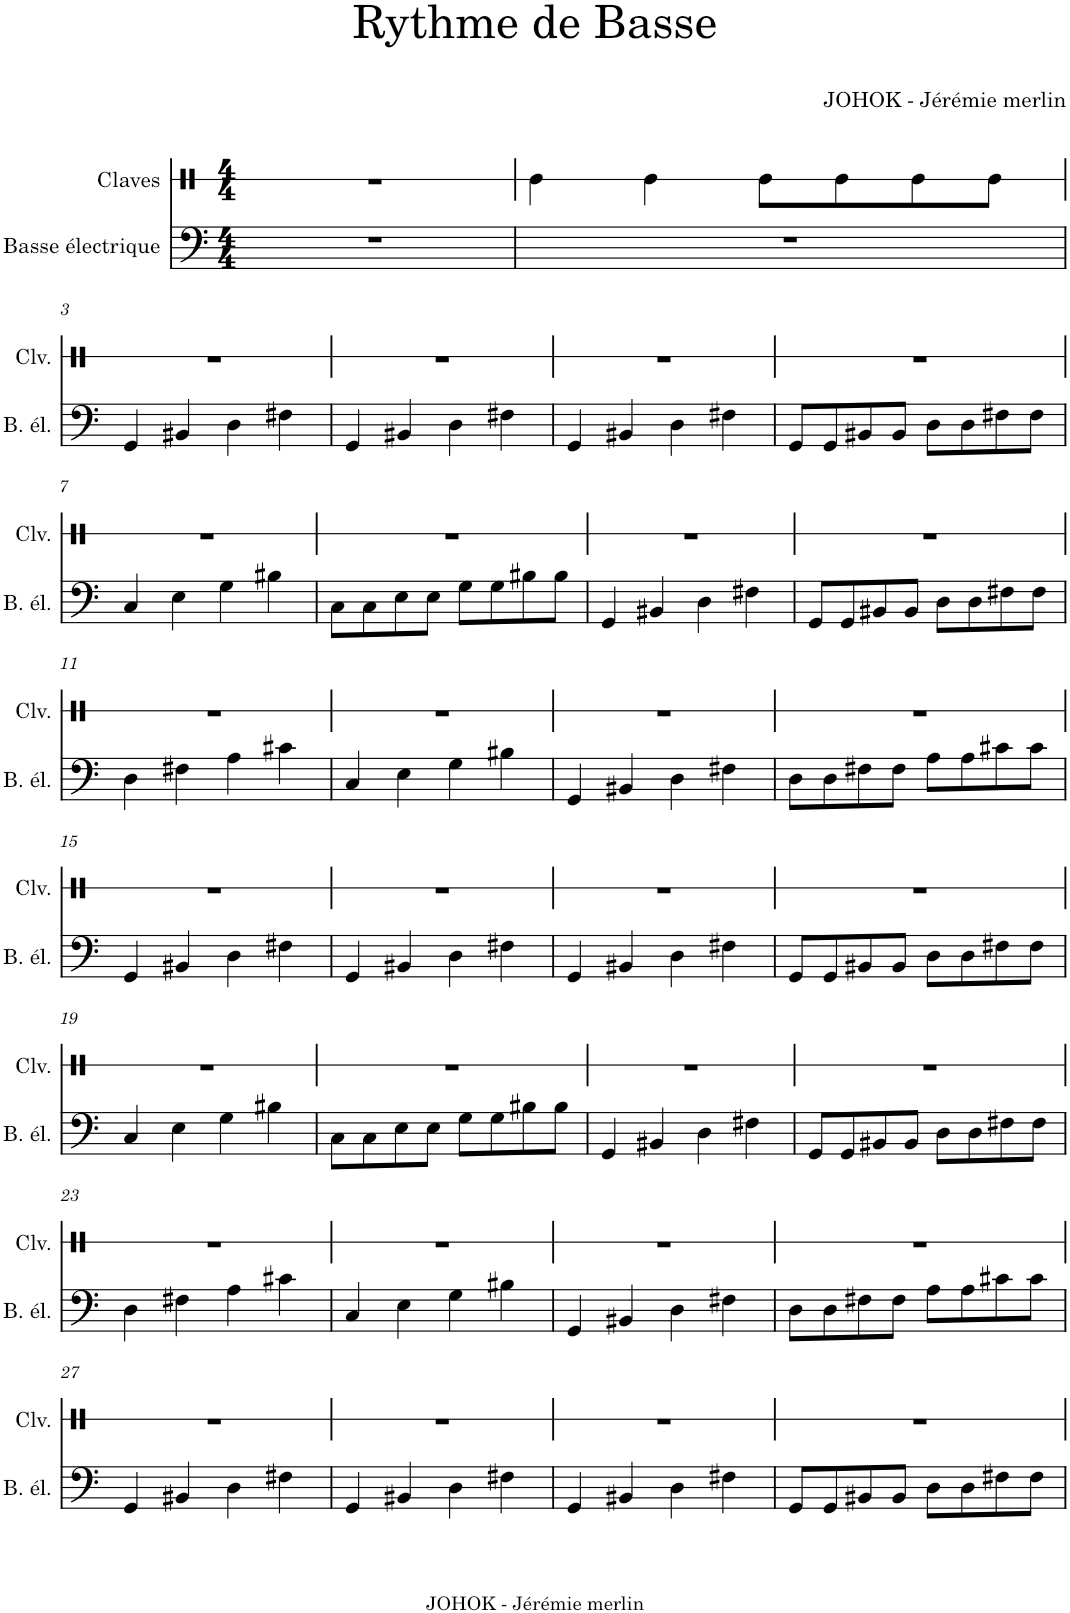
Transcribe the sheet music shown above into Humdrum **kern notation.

**kern	**kern
*part2	*part1
*staff2	*staff1
*I"Basse électrique	*I"Claves
*I'B. él.	*I'Clv.
*	*stria1
*clefF4	*clefX
*Trd7c12	*
*k[]	*k[]
*M4/4	*M4/4
=1	=1
1r	1r
=2	=2
1r	4Re\
.	4Re\
.	8Re\L
.	8Re\
.	8Re\
.	8Re\J
!!LO:LB:g=z
=3	=3
4GG/	1r
4BB#X/	.
4D\	.
4F#X\	.
=4	=4
4GG/	1r
4BB#X/	.
4D\	.
4F#X\	.
=5	=5
4GG/	1r
4BB#X/	.
4D\	.
4F#X\	.
=6	=6
8GG/L	1r
8GG/	.
8BB#X/	.
8BB#/J	.
8D\L	.
8D\	.
8F#X\	.
8F#\J	.
!!LO:LB:g=z
=7	=7
4C/	1r
4E\	.
4G\	.
4B#X\	.
=8	=8
8C\L	1r
8C\	.
8E\	.
8E\J	.
8G\L	.
8G\	.
8B#X\	.
8B#\J	.
=9	=9
4GG/	1r
4BB#X/	.
4D\	.
4F#X\	.
=10	=10
8GG/L	1r
8GG/	.
8BB#X/	.
8BB#/J	.
8D\L	.
8D\	.
8F#X\	.
8F#\J	.
!!LO:LB:g=z
=11	=11
4D\	1r
4F#X\	.
4A\	.
4c#X\	.
=12	=12
4C/	1r
4E\	.
4G\	.
4B#X\	.
=13	=13
4GG/	1r
4BB#X/	.
4D\	.
4F#X\	.
=14	=14
8D\L	1r
8D\	.
8F#X\	.
8F#\J	.
8A\L	.
8A\	.
8c#X\	.
8c#\J	.
!!LO:LB:g=z
=15	=15
4GG/	1r
4BB#X/	.
4D\	.
4F#X\	.
=16	=16
4GG/	1r
4BB#X/	.
4D\	.
4F#X\	.
=17	=17
4GG/	1r
4BB#X/	.
4D\	.
4F#X\	.
=18	=18
8GG/L	1r
8GG/	.
8BB#X/	.
8BB#/J	.
8D\L	.
8D\	.
8F#X\	.
8F#\J	.
!!LO:LB:g=z
=19	=19
4C/	1r
4E\	.
4G\	.
4B#X\	.
=20	=20
8C\L	1r
8C\	.
8E\	.
8E\J	.
8G\L	.
8G\	.
8B#X\	.
8B#\J	.
=21	=21
4GG/	1r
4BB#X/	.
4D\	.
4F#X\	.
=22	=22
8GG/L	1r
8GG/	.
8BB#X/	.
8BB#/J	.
8D\L	.
8D\	.
8F#X\	.
8F#\J	.
!!LO:LB:g=z
=23	=23
4D\	1r
4F#X\	.
4A\	.
4c#X\	.
=24	=24
4C/	1r
4E\	.
4G\	.
4B#X\	.
=25	=25
4GG/	1r
4BB#X/	.
4D\	.
4F#X\	.
=26	=26
8D\L	1r
8D\	.
8F#X\	.
8F#\J	.
8A\L	.
8A\	.
8c#X\	.
8c#\J	.
!!LO:LB:g=z
=27	=27
4GG/	1r
4BB#X/	.
4D\	.
4F#X\	.
=28	=28
4GG/	1r
4BB#X/	.
4D\	.
4F#X\	.
=29	=29
4GG/	1r
4BB#X/	.
4D\	.
4F#X\	.
=30	=30
8GG/L	1r
8GG/	.
8BB#X/	.
8BB#/J	.
8D\L	.
8D\	.
8F#X\	.
8F#\J	.
=	=
*-	*-
